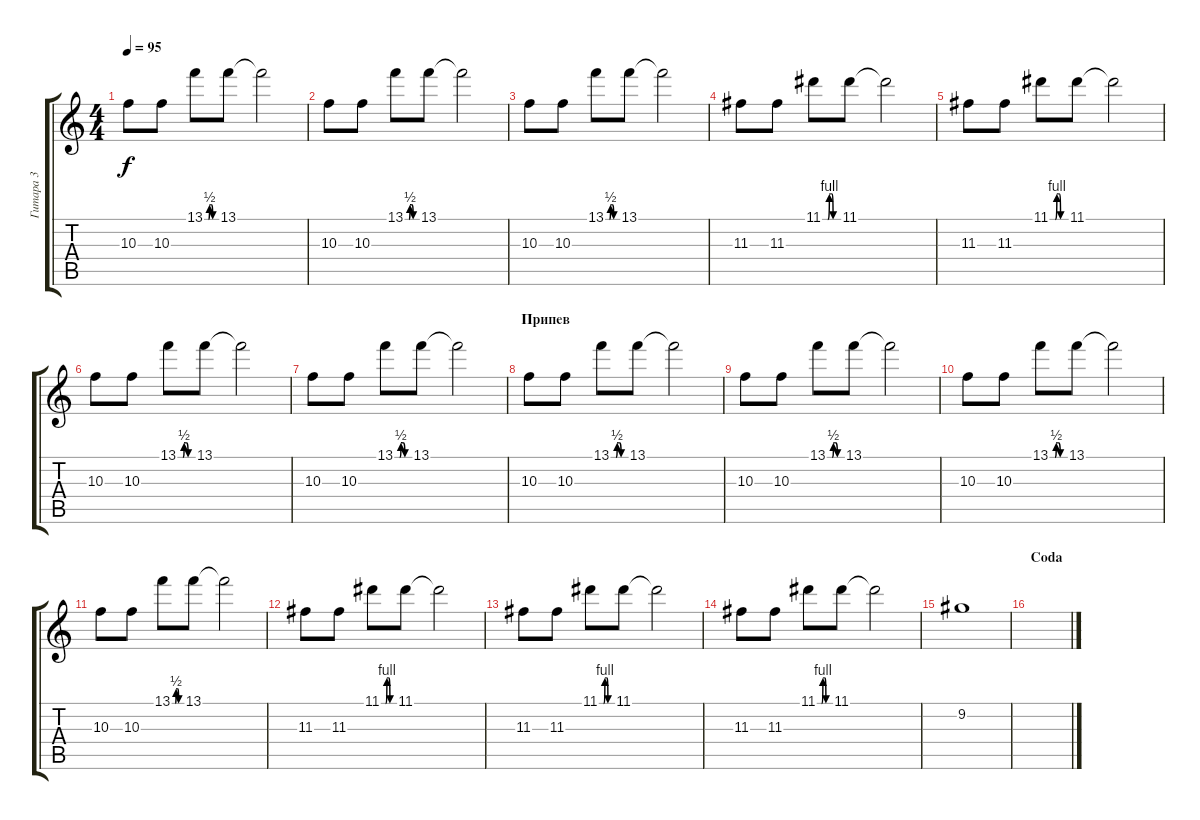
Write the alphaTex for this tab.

\track ("Гитара 3" "Гитара 3") {instrument electricguitarclean}
\staff {score tabs}
\tuning (E4 B3 G3 D3 A2 E2) {hide}
\ts (4 4)
\tempo 95
\clef g2
\ks c
10.3.8{dy f} 10.3.8 13.1{be (custom 0 0 10 0 20 0 25 2 30 2 34 2 41 0 60 0)}.8 13.1.8 13.1{t}.2 |
10.3.8 10.3.8 13.1{be (custom 0 0 10 0 20 0 25 2 30 2 34 2 41 0 60 0)}.8 13.1.8 13.1{t}.2 |
10.3.8 10.3.8 13.1{be (custom 0 0 10 0 20 0 25 2 30 2 34 2 41 0 60 0)}.8 13.1.8 13.1{t}.2 |
11.3.8 11.3.8 11.1{be (custom 0 0 10 0 15 0 20 0 26 4 30 4 32 4 35 4 40 0 46 0 60 0)}.8 11.1.8 11.1{t}.2 |
11.3.8 11.3.8 11.1{be (custom 0 0 10 0 15 0 20 0 26 4 30 4 32 4 35 4 40 0 46 0 60 0)}.8 11.1.8 11.1{t}.2 |
10.3.8 10.3.8 13.1{be (custom 0 0 10 0 20 0 25 2 30 2 34 2 41 0 60 0)}.8 13.1.8 13.1{t}.2 |
10.3.8 10.3.8 13.1{be (custom 0 0 10 0 20 0 25 2 30 2 34 2 41 0 60 0)}.8 13.1.8 13.1{t}.2 |
\section ("" "Припев")
10.3.8{volume 15 instrument distortionguitar} 10.3.8 13.1{be (custom 0 0 10 0 20 0 25 2 30 2 34 2 41 0 60 0)}.8 13.1.8 13.1{t}.2 |
10.3.8 10.3.8 13.1{be (custom 0 0 10 0 20 0 25 2 30 2 34 2 41 0 60 0)}.8 13.1.8 13.1{t}.2 |
10.3.8 10.3.8 13.1{be (custom 0 0 10 0 20 0 25 2 30 2 34 2 41 0 60 0)}.8 13.1.8 13.1{t}.2 |
10.3.8 10.3.8 13.1{be (custom 0 0 10 0 20 0 25 2 30 2 34 2 41 0 60 0)}.8 13.1.8 13.1{t}.2 |
11.3.8 11.3.8 11.1{be (custom 0 0 10 0 15 0 20 0 26 4 30 4 32 4 35 4 40 0 46 0 60 0)}.8 11.1.8 11.1{t}.2 |
11.3.8 11.3.8 11.1{be (custom 0 0 10 0 15 0 20 0 26 4 30 4 32 4 35 4 40 0 46 0 60 0)}.8 11.1.8 11.1{t}.2 |
11.3.8 11.3.8 11.1{be (custom 0 0 10 0 15 0 20 0 26 4 30 4 32 4 35 4 40 0 46 0 60 0)}.8 11.1.8 11.1{t}.2 |
9.2.1 |
\section ("" "Coda")
